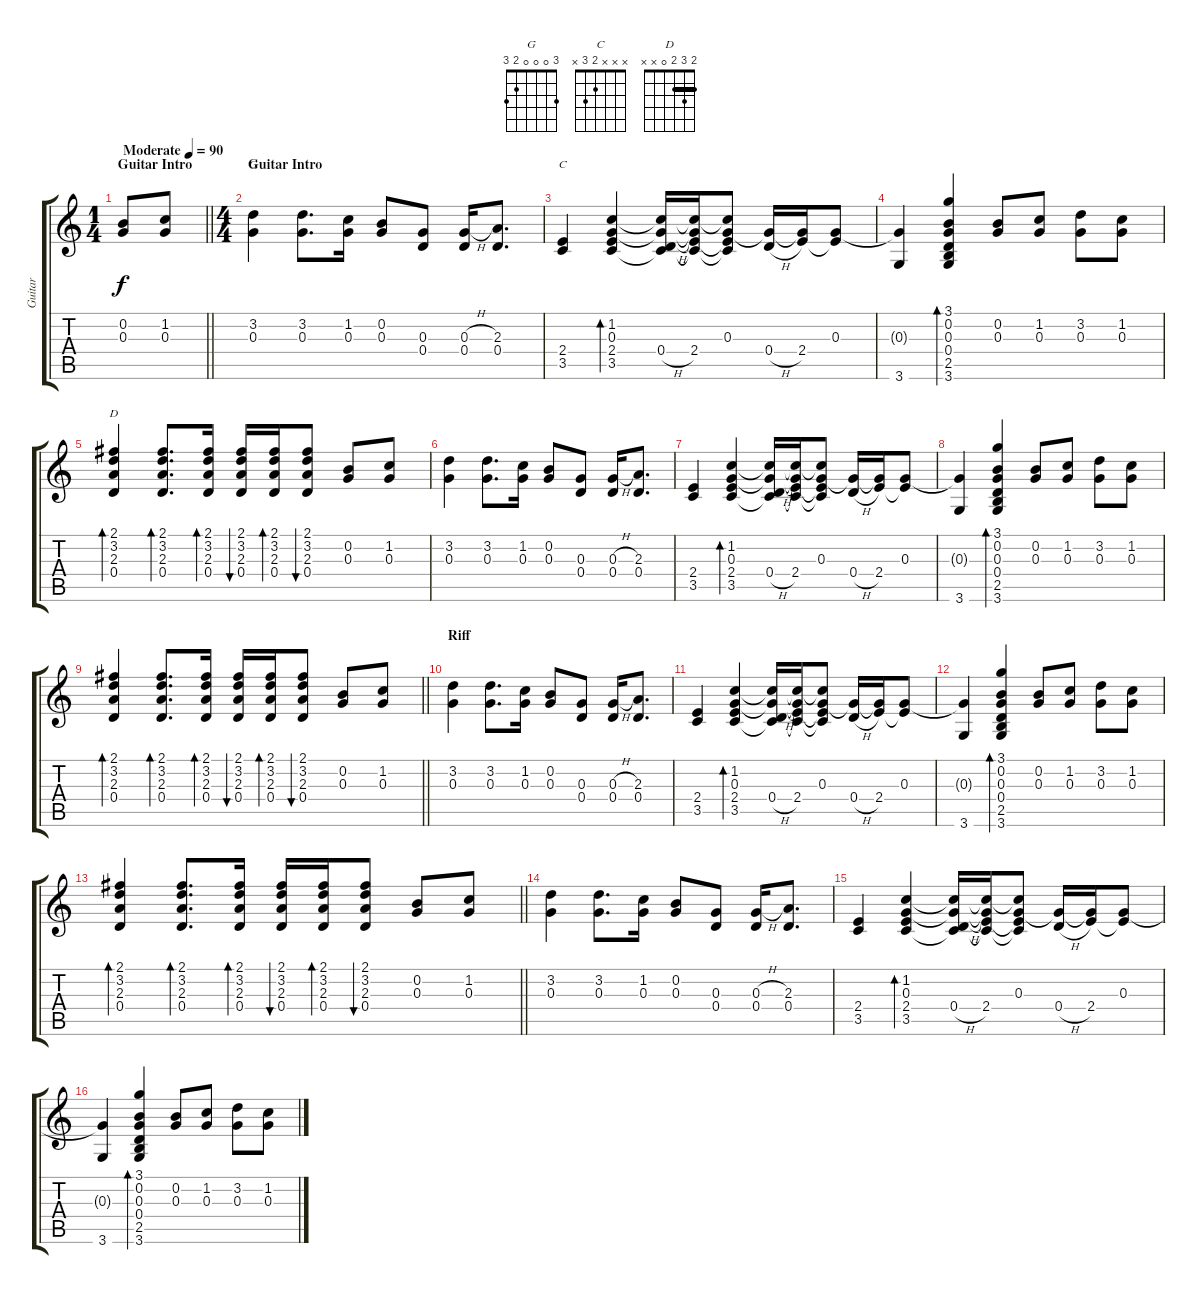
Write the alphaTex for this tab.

\track ("Guitar" "Guitar") {instrument distortionguitar}
\staff {score tabs}
\tuning (E4 B3 G3 D3 A2 E2) {hide}
\chord ("G" 3 0 0 0 2 3)
\chord ("C" x x x 2 3 x)
\chord ("D" 2 3 2 0 x x) {barre 2}
\ts (1 4)
\section ("" "Guitar Intro")
\tempo (90 "Moderate")
\clef g2
\barLineRight lightlight
\ks c
(0.2 0.3).8{dy f instrument distortionguitar} (1.2 0.3).8 |
\ts (4 4)
\section ("" "Guitar Intro")
(3.2 0.3).4{ch "G"} (3.2 0.3).8{d} (1.2 0.3).16 (0.2 0.3).8 (0.3 0.4).8 (0.3{h} 0.4).16 (2.3 0.4).8{d} |
(2.4 3.5).4{ch "C"} (1.2 0.3 2.4 3.5).4{bd 120} (1.2{t} 0.3{t} 0.4{h} 3.5{t}).16 (1.2{t} 0.3{t} 2.4 3.5{t}).16 (1.2{t} 0.3 2.4{t} 3.5{t}).8 (0.3{t} 0.4{h}).16 (0.3{t} 2.4).16 (0.3 2.4{t}).8 |
(0.3{t} 3.6).4 (3.1 0.2 0.3 0.4 2.5 3.6).4{bd 60} (0.2 0.3).8 (1.2 0.3).8 (3.2 0.3).8 (1.2 0.3).8 |
(2.1 3.2 2.3 0.4).4{bd 60 ch "D"} (2.1 3.2 2.3 0.4).8{d bd 60} (2.1 3.2 2.3 0.4).16{bd 60} (2.1 3.2 2.3 0.4).16{bu 60} (2.1 3.2 2.3 0.4).16{bd 60} (2.1 3.2 2.3 0.4).8{bu 60} (0.2 0.3).8 (1.2 0.3).8 |
(3.2 0.3).4 (3.2 0.3).8{d} (1.2 0.3).16 (0.2 0.3).8 (0.3 0.4).8 (0.3{h} 0.4).16 (2.3 0.4).8{d} |
(2.4 3.5).4 (1.2 0.3 2.4 3.5).4{bd 120} (1.2{t} 0.3{t} 0.4{h} 3.5{t}).16 (1.2{t} 0.3{t} 2.4 3.5{t}).16 (1.2{t} 0.3 2.4{t} 3.5{t}).8 (0.3{t} 0.4{h}).16 (0.3{t} 2.4).16 (0.3 2.4{t}).8 |
(0.3{t} 3.6).4 (3.1 0.2 0.3 0.4 2.5 3.6).4{bd 60} (0.2 0.3).8 (1.2 0.3).8 (3.2 0.3).8 (1.2 0.3).8 |
\barLineRight lightlight
(2.1 3.2 2.3 0.4).4{bd 60} (2.1 3.2 2.3 0.4).8{d bd 60} (2.1 3.2 2.3 0.4).16{bd 60} (2.1 3.2 2.3 0.4).16{bu 60} (2.1 3.2 2.3 0.4).16{bd 60} (2.1 3.2 2.3 0.4).8{bu 60} (0.2 0.3).8 (1.2 0.3).8 |
\section ("" "Riff")
(3.2 0.3).4 (3.2 0.3).8{d} (1.2 0.3).16 (0.2 0.3).8 (0.3 0.4).8 (0.3{h} 0.4).16 (2.3 0.4).8{d} |
(2.4 3.5).4 (1.2 0.3 2.4 3.5).4{bd 120} (1.2{t} 0.3{t} 0.4{h} 3.5{t}).16 (1.2{t} 0.3{t} 2.4 3.5{t}).16 (1.2{t} 0.3 2.4{t} 3.5{t}).8 (0.3{t} 0.4{h}).16 (0.3{t} 2.4).16 (0.3 2.4{t}).8 |
(0.3{t} 3.6).4 (3.1 0.2 0.3 0.4 2.5 3.6).4{bd 60} (0.2 0.3).8 (1.2 0.3).8 (3.2 0.3).8 (1.2 0.3).8 |
\barLineRight lightlight
(2.1 3.2 2.3 0.4).4{bd 60} (2.1 3.2 2.3 0.4).8{d bd 60} (2.1 3.2 2.3 0.4).16{bd 60} (2.1 3.2 2.3 0.4).16{bu 60} (2.1 3.2 2.3 0.4).16{bd 60} (2.1 3.2 2.3 0.4).8{bu 60} (0.2 0.3).8 (1.2 0.3).8 |
(3.2 0.3).4 (3.2 0.3).8{d} (1.2 0.3).16 (0.2 0.3).8 (0.3 0.4).8 (0.3{h} 0.4).16 (2.3 0.4).8{d} |
(2.4 3.5).4 (1.2 0.3 2.4 3.5).4{bd 120} (1.2{t} 0.3{t} 0.4{h} 3.5{t}).16 (1.2{t} 0.3{t} 2.4 3.5{t}).16 (1.2{t} 0.3 2.4{t} 3.5{t}).8 (0.3{t} 0.4{h}).16 (0.3{t} 2.4).16 (0.3 2.4{t}).8 |
(0.3{t} 3.6).4 (3.1 0.2 0.3 0.4 2.5 3.6).4{bd 60} (0.2 0.3).8 (1.2 0.3).8 (3.2 0.3).8 (1.2 0.3).8
